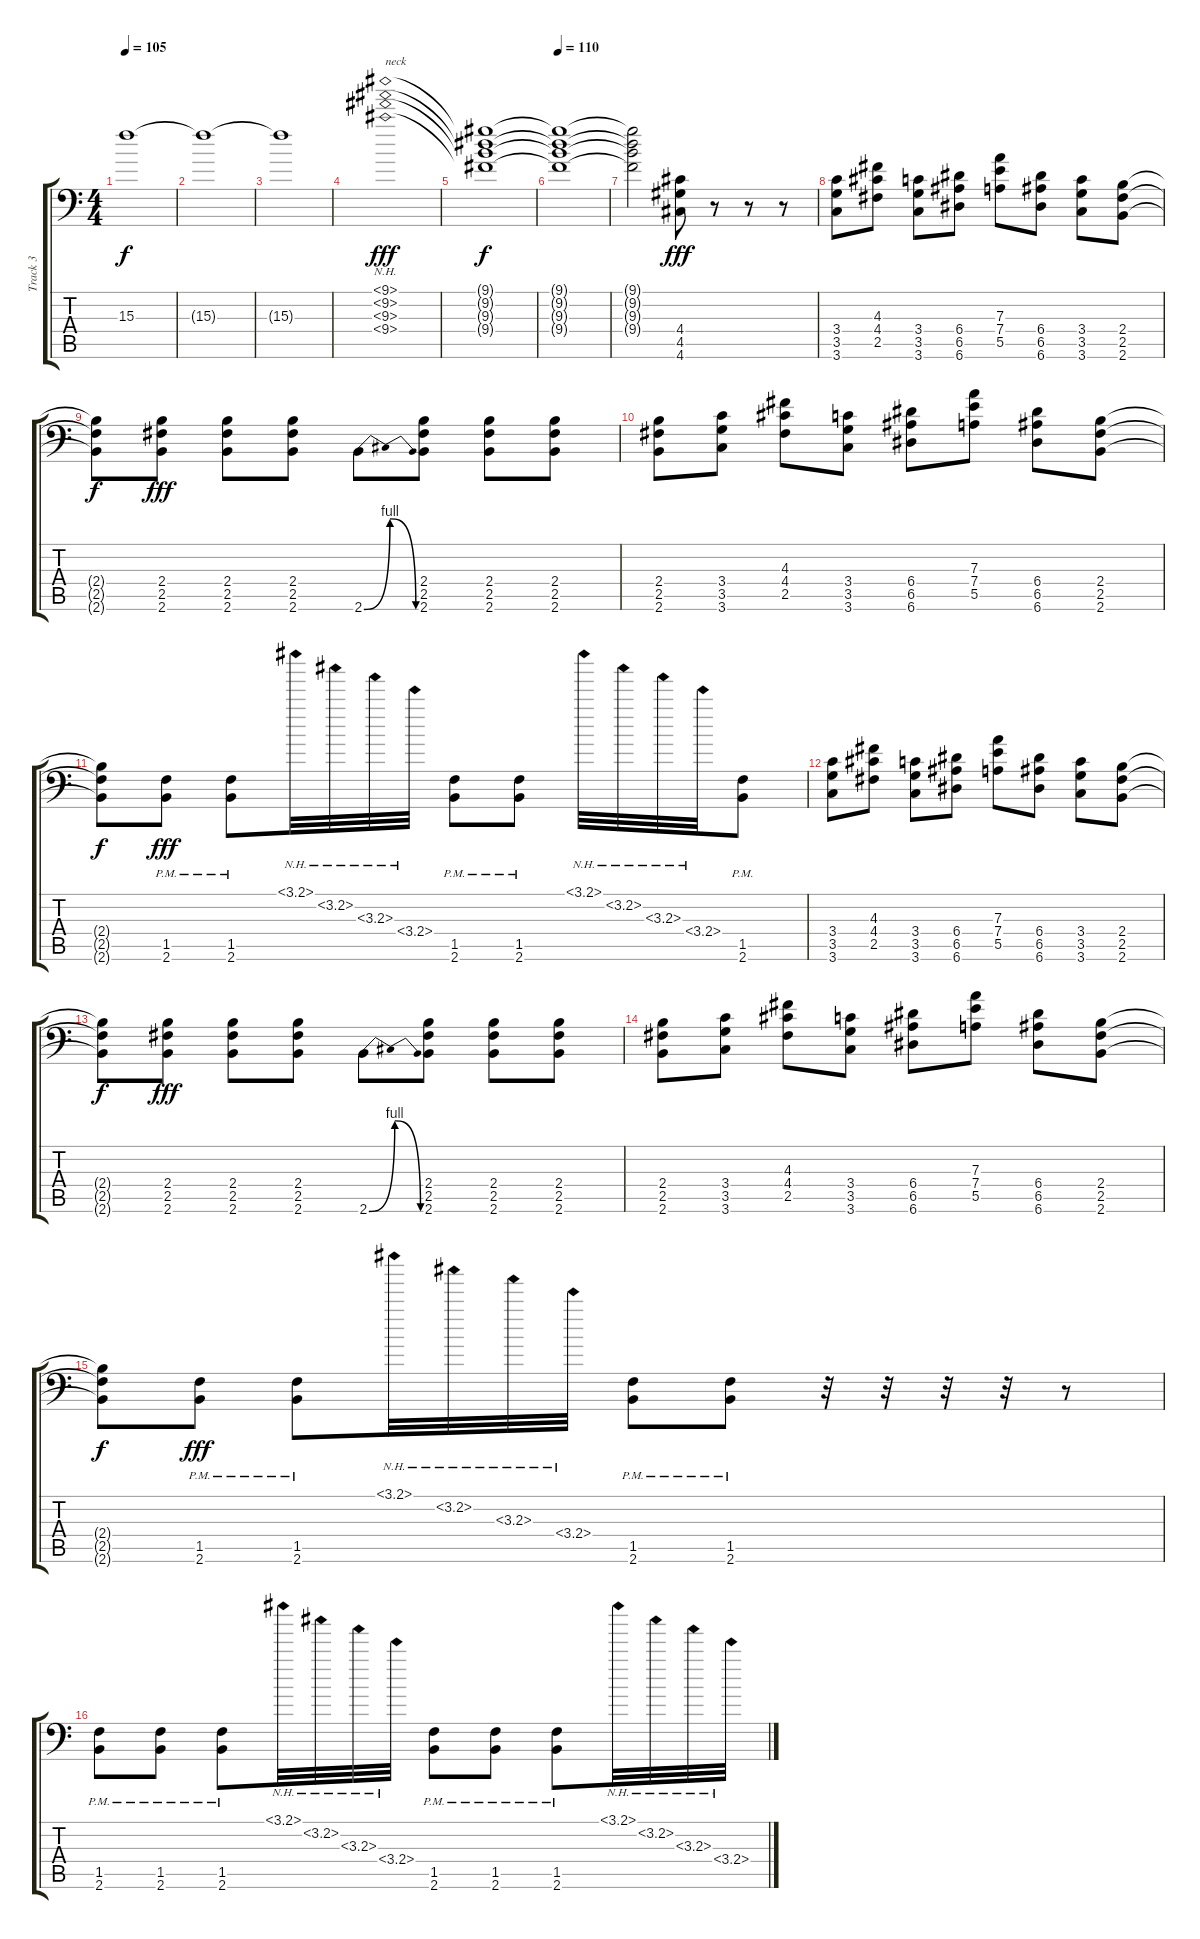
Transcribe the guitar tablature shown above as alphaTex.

\track ("Track 3" "Track 3") {instrument distortionguitar}
\staff {score tabs}
\tuning (B3 Gb3 D3 A2 E2 A1) {hide}
\ts (4 4)
\tempo 105
\clef f4
\ks c
15.3{t}.1{dy f} |
15.3{t}.1 |
15.3{t}.1 |
(9.1{nh} 9.2{nh} 9.3{nh} 9.4{nh}).1{txt "neck" dy fff} |
(9.1{t} 9.2{t} 9.3{t} 9.4{t}).1{dy f} |
\tempo 110
(9.1{t} 9.2{t} 9.3{t} 9.4{t}).1 |
(9.1{t} 9.2{t} 9.3{t} 9.4{t}).2 (4.4 4.5 4.6).8{dy fff} r.8 r.8 r.8 |
(3.4 3.5 3.6).8 (4.3 4.4 2.5).8 (3.4 3.5 3.6).8 (6.4 6.5 6.6).8 (7.3 7.4 5.5).8 (6.4 6.5 6.6).8 (3.4 3.5 3.6).8 (2.4 2.5 2.6).8 |
(2.4{t} 2.5{t} 2.6{t}).8{dy f} (2.4 2.5 2.6).8{dy fff} (2.4 2.5 2.6).8 (2.4 2.5 2.6).8 2.6{be (bendrelease 0 0 15 4 45 4 60 0)}.8 (2.4 2.5 2.6).8 (2.4 2.5 2.6).8 (2.4 2.5 2.6).8 |
(2.4 2.5 2.6).8 (3.4 3.5 3.6).8 (4.3 4.4 2.5).8 (3.4 3.5 3.6).8 (6.4 6.5 6.6).8 (7.3 7.4 5.5).8 (6.4 6.5 6.6).8 (2.4 2.5 2.6).8 |
(2.4{t} 2.5{t} 2.6{t}).8{dy f} (1.5{pm} 2.6{pm}).8{dy fff} (1.5{pm} 2.6{pm}).8 3.1{nh}.32 3.2{nh}.32 3.3{nh}.32 3.4{nh}.32 (1.5{pm} 2.6{pm}).8 (1.5{pm} 2.6{pm}).8 3.1{nh}.32 3.2{nh}.32 3.3{nh}.32 3.4{nh}.32 (1.5{pm} 2.6{pm}).8 |
(3.4 3.5 3.6).8 (4.3 4.4 2.5).8 (3.4 3.5 3.6).8 (6.4 6.5 6.6).8 (7.3 7.4 5.5).8 (6.4 6.5 6.6).8 (3.4 3.5 3.6).8 (2.4 2.5 2.6).8 |
(2.4{t} 2.5{t} 2.6{t}).8{dy f} (2.4 2.5 2.6).8{dy fff} (2.4 2.5 2.6).8 (2.4 2.5 2.6).8 2.6{be (bendrelease 0 0 15 4 45 4 60 0)}.8 (2.4 2.5 2.6).8 (2.4 2.5 2.6).8 (2.4 2.5 2.6).8 |
(2.4 2.5 2.6).8 (3.4 3.5 3.6).8 (4.3 4.4 2.5).8 (3.4 3.5 3.6).8 (6.4 6.5 6.6).8 (7.3 7.4 5.5).8 (6.4 6.5 6.6).8 (2.4 2.5 2.6).8 |
(2.4{t} 2.5{t} 2.6{t}).8{dy f} (1.5{pm} 2.6{pm}).8{dy fff} (1.5{pm} 2.6{pm}).8 3.1{nh}.32 3.2{nh}.32 3.3{nh}.32 3.4{nh}.32 (1.5{pm} 2.6{pm}).8 (1.5{pm} 2.6{pm}).8 r.32 r.32 r.32 r.32 r.8 |
(1.5{pm} 2.6{pm}).8 (1.5{pm} 2.6{pm}).8 (1.5{pm} 2.6{pm}).8 3.1{nh}.32 3.2{nh}.32 3.3{nh}.32 3.4{nh}.32 (1.5{pm} 2.6{pm}).8 (1.5{pm} 2.6{pm}).8 (1.5{pm} 2.6{pm}).8 3.1{nh}.32 3.2{nh}.32 3.3{nh}.32 3.4{nh}.32
